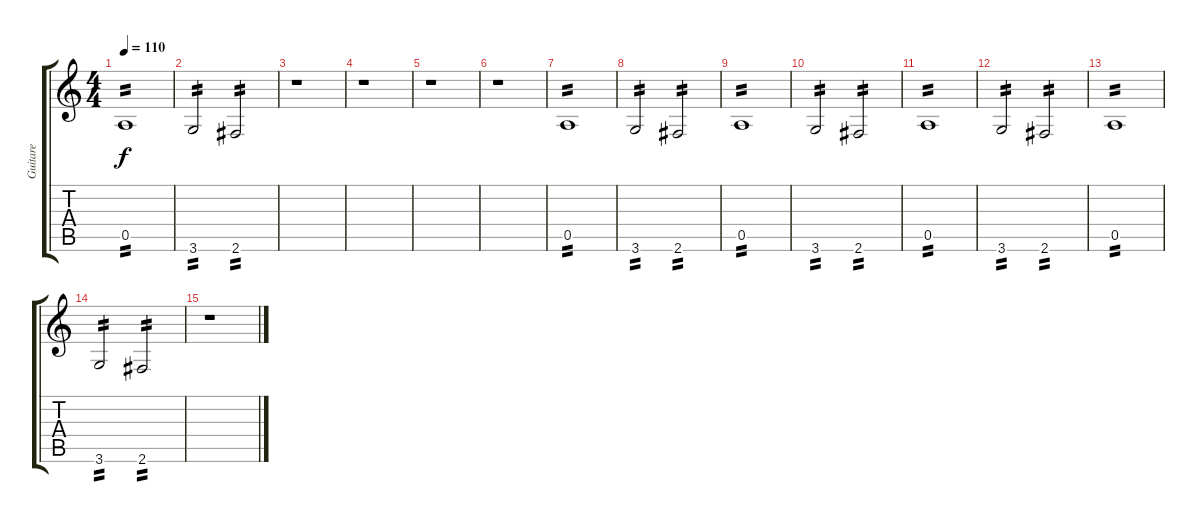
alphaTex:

\track ("Guitare" "Guitare") {instrument electricguitarmuted}
\staff {score tabs}
\tuning (E4 B3 G3 D3 A2 E2) {hide}
\ts (4 4)
\tempo 110
\clef g2
\ks c
0.5.1{tp 2 dy f} |
3.6.2{tp 2} 2.6.2{tp 2} |
r.1 |
r.1 |
r.1 |
r.1 |
0.5.1{tp 2} |
3.6.2{tp 2} 2.6.2{tp 2} |
0.5.1{tp 2} |
3.6.2{tp 2} 2.6.2{tp 2} |
0.5.1{tp 2 volume 0} |
3.6.2{tp 2} 2.6.2{tp 2} |
0.5.1{tp 2} |
3.6.2{tp 2} 2.6.2{tp 2} |
r.1
